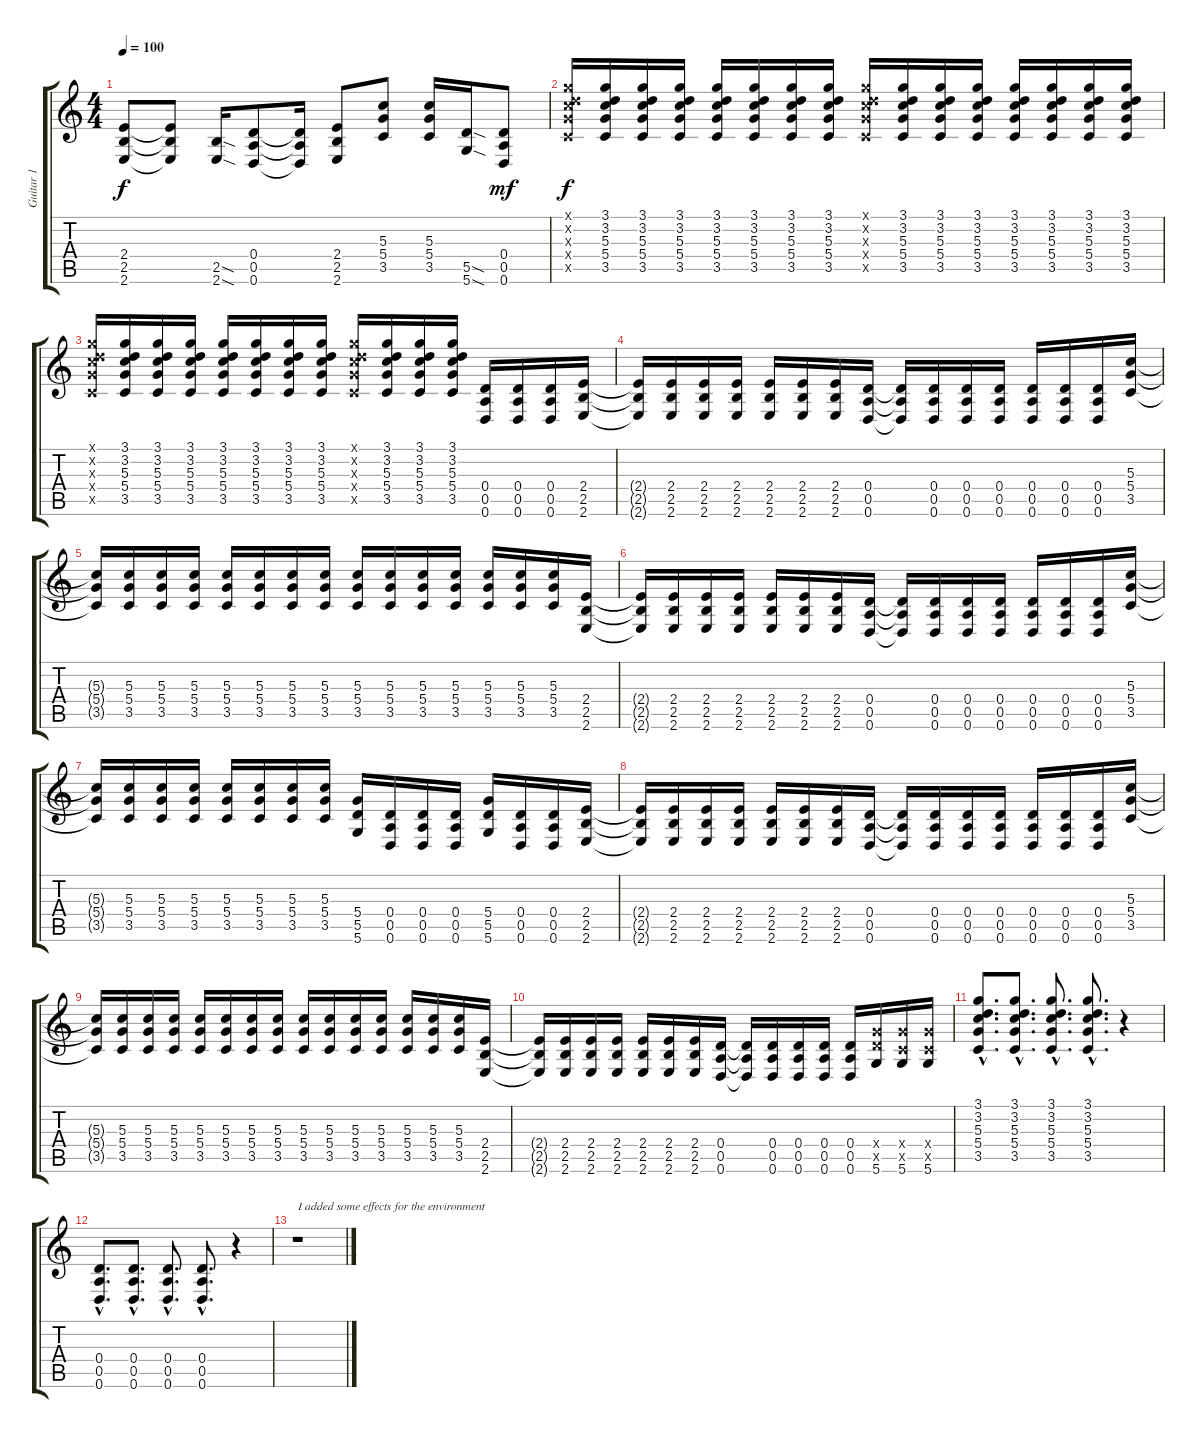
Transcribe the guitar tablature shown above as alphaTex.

\track ("Guitar 1" "Guitar 1") {instrument distortionguitar}
\staff {score tabs}
\tuning (E4 B3 G3 D3 A2 D2) {hide}
\ts (4 4)
\tempo 100
\clef g2
\ks c
(2.4 2.5 2.6).8{dy f} (2.4{t} 2.5{t} 2.6{t}).8 (2.5{sod} 2.6{sod}).16 (0.4 0.5 0.6).8 (0.4{t} 0.5{t} 0.6{t}).16 (2.4 2.5 2.6).8 (5.3 5.4 3.5).8 (5.3 5.4 3.5).16 (5.5{sod} 5.6{sod}).16 (0.4 0.5 0.6).8{dy mf} |
(3.1{x} 3.2{x} 5.3{x} 5.4{x} 3.5{x}).16{dy f} (3.1 3.2 5.3 5.4 3.5).16 (3.1 3.2 5.3 5.4 3.5).16 (3.1 3.2 5.3 5.4 3.5).16 (3.1 3.2 5.3 5.4 3.5).16 (3.1 3.2 5.3 5.4 3.5).16 (3.1 3.2 5.3 5.4 3.5).16 (3.1 3.2 5.3 5.4 3.5).16 (3.1{x} 3.2{x} 5.3{x} 5.4{x} 3.5{x}).16 (3.1 3.2 5.3 5.4 3.5).16 (3.1 3.2 5.3 5.4 3.5).16 (3.1 3.2 5.3 5.4 3.5).16 (3.1 3.2 5.3 5.4 3.5).16 (3.1 3.2 5.3 5.4 3.5).16 (3.1 3.2 5.3 5.4 3.5).16 (3.1 3.2 5.3 5.4 3.5).16 |
(3.1{x} 3.2{x} 5.3{x} 5.4{x} 3.5{x}).16 (3.1 3.2 5.3 5.4 3.5).16 (3.1 3.2 5.3 5.4 3.5).16 (3.1 3.2 5.3 5.4 3.5).16 (3.1 3.2 5.3 5.4 3.5).16 (3.1 3.2 5.3 5.4 3.5).16 (3.1 3.2 5.3 5.4 3.5).16 (3.1 3.2 5.3 5.4 3.5).16 (3.1{x} 3.2{x} 5.3{x} 5.4{x} 3.5{x}).16 (3.1 3.2 5.3 5.4 3.5).16 (3.1 3.2 5.3 5.4 3.5).16 (3.1 3.2 5.3 5.4 3.5).16 (0.4 0.5 0.6).16 (0.4 0.5 0.6).16 (0.4 0.5 0.6).16 (2.4 2.5 2.6).16 |
(2.4{t} 2.5{t} 2.6{t}).16 (2.4 2.5 2.6).16 (2.4 2.5 2.6).16 (2.4 2.5 2.6).16 (2.4 2.5 2.6).16 (2.4 2.5 2.6).16 (2.4 2.5 2.6).16 (0.4 0.5 0.6).16 (0.4{t} 0.5{t} 0.6{t}).16 (0.4 0.5 0.6).16 (0.4 0.5 0.6).16 (0.4 0.5 0.6).16 (0.4 0.5 0.6).16 (0.4 0.5 0.6).16 (0.4 0.5 0.6).16 (5.3 5.4 3.5).16 |
(5.3{t} 5.4{t} 3.5{t}).16 (5.3 5.4 3.5).16 (5.3 5.4 3.5).16 (5.3 5.4 3.5).16 (5.3 5.4 3.5).16 (5.3 5.4 3.5).16 (5.3 5.4 3.5).16 (5.3 5.4 3.5).16 (5.3 5.4 3.5).16 (5.3 5.4 3.5).16 (5.3 5.4 3.5).16 (5.3 5.4 3.5).16 (5.3 5.4 3.5).16 (5.3 5.4 3.5).16 (5.3 5.4 3.5).16 (2.4 2.5 2.6).16 |
(2.4{t} 2.5{t} 2.6{t}).16 (2.4 2.5 2.6).16 (2.4 2.5 2.6).16 (2.4 2.5 2.6).16 (2.4 2.5 2.6).16 (2.4 2.5 2.6).16 (2.4 2.5 2.6).16 (0.4 0.5 0.6).16 (0.4{t} 0.5{t} 0.6{t}).16 (0.4 0.5 0.6).16 (0.4 0.5 0.6).16 (0.4 0.5 0.6).16 (0.4 0.5 0.6).16 (0.4 0.5 0.6).16 (0.4 0.5 0.6).16 (5.3 5.4 3.5).16 |
(5.3{t} 5.4{t} 3.5{t}).16 (5.3 5.4 3.5).16 (5.3 5.4 3.5).16 (5.3 5.4 3.5).16 (5.3 5.4 3.5).16 (5.3 5.4 3.5).16 (5.3 5.4 3.5).16 (5.3 5.4 3.5).16 (5.4 5.5 5.6).16 (0.4 0.5 0.6).16 (0.4 0.5 0.6).16 (0.4 0.5 0.6).16 (5.4 5.5 5.6).16 (0.4 0.5 0.6).16 (0.4 0.5 0.6).16 (2.4 2.5 2.6).16 |
(2.4{t} 2.5{t} 2.6{t}).16 (2.4 2.5 2.6).16 (2.4 2.5 2.6).16 (2.4 2.5 2.6).16 (2.4 2.5 2.6).16 (2.4 2.5 2.6).16 (2.4 2.5 2.6).16 (0.4 0.5 0.6).16 (0.4{t} 0.5{t} 0.6{t}).16 (0.4 0.5 0.6).16 (0.4 0.5 0.6).16 (0.4 0.5 0.6).16 (0.4 0.5 0.6).16 (0.4 0.5 0.6).16 (0.4 0.5 0.6).16 (5.3 5.4 3.5).16 |
(5.3{t} 5.4{t} 3.5{t}).16 (5.3 5.4 3.5).16 (5.3 5.4 3.5).16 (5.3 5.4 3.5).16 (5.3 5.4 3.5).16 (5.3 5.4 3.5).16 (5.3 5.4 3.5).16 (5.3 5.4 3.5).16 (5.3 5.4 3.5).16 (5.3 5.4 3.5).16 (5.3 5.4 3.5).16 (5.3 5.4 3.5).16 (5.3 5.4 3.5).16 (5.3 5.4 3.5).16 (5.3 5.4 3.5).16 (2.4 2.5 2.6).16 |
(2.4{t} 2.5{t} 2.6{t}).16 (2.4 2.5 2.6).16 (2.4 2.5 2.6).16 (2.4 2.5 2.6).16 (2.4 2.5 2.6).16 (2.4 2.5 2.6).16 (2.4 2.5 2.6).16 (0.4 0.5 0.6).16 (0.4{t} 0.5{t} 0.6{t}).16 (0.4 0.5 0.6).16 (0.4 0.5 0.6).16 (0.4 0.5 0.6).16 (0.4 0.5 0.6).16 (5.4{x} 5.5{x} 5.6).16 (5.4{x} 3.5{x} 5.6).16 (5.4{x} 3.5{x} 5.6).16 |
(3.1{hac} 3.2{hac} 5.3{hac} 5.4{hac} 3.5{hac}).8{d} (3.1{hac} 3.2{hac} 5.3{hac} 5.4{hac} 3.5{hac}).8{d} (3.1{hac} 3.2{hac} 5.3{hac} 5.4{hac} 3.5{hac}).8{d} (3.1{hac} 3.2{hac} 5.3{hac} 5.4{hac} 3.5{hac}).8{d} r.4 |
(0.4{hac} 0.5{hac} 0.6{hac}).8{d} (0.4{hac} 0.5{hac} 0.6{hac}).8{d} (0.4{hac} 0.5{hac} 0.6{hac}).8{d} (0.4{hac} 0.5{hac} 0.6{hac}).8{d} r.4 |
r.1{txt "I added some effects for the environment"}
